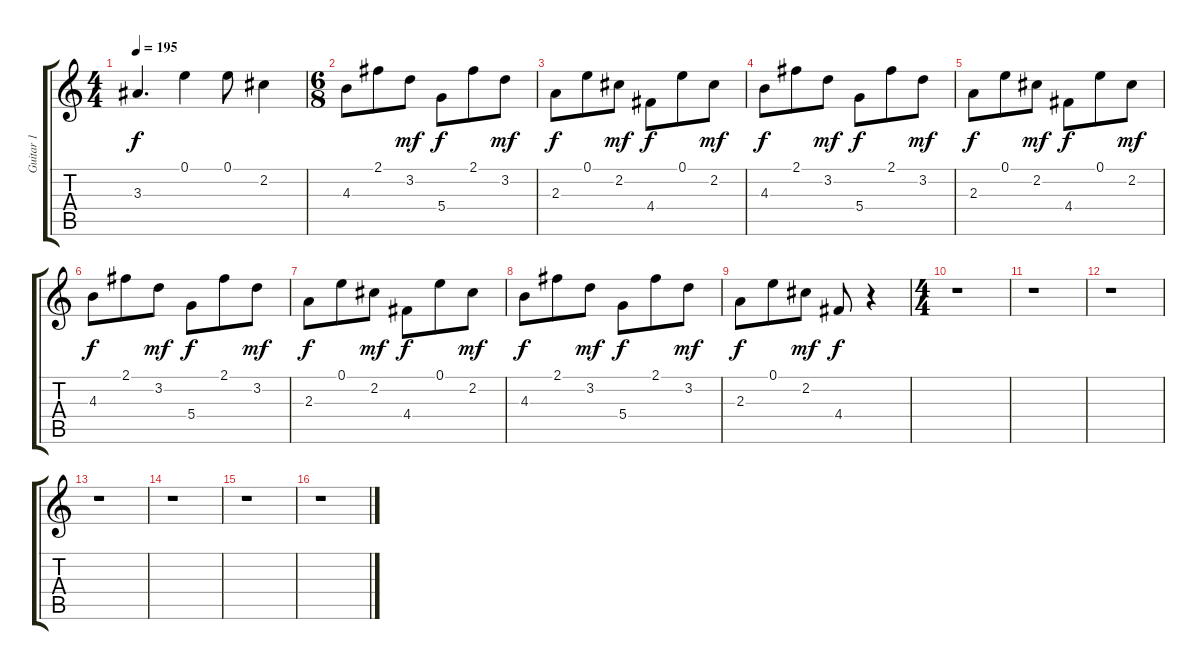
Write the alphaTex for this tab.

\track ("Guitar 1" "Guitar 1") {instrument acousticguitarsteel}
\staff {score tabs}
\tuning (E4 B3 G3 D3 A2 E2) {hide}
\ts (4 4)
\tempo 195
\clef g2
\ks c
3.3.4{d dy f} 0.1.4 0.1.8 2.2.4 |
\ts (6 8)
4.3.8 2.1.8 3.2.8{dy mf} 5.4.8{dy f} 2.1.8 3.2.8{dy mf} |
2.3.8{dy f} 0.1.8 2.2.8{dy mf} 4.4.8{dy f} 0.1.8 2.2.8{dy mf} |
4.3.8{dy f} 2.1.8 3.2.8{dy mf} 5.4.8{dy f} 2.1.8 3.2.8{dy mf} |
2.3.8{dy f} 0.1.8 2.2.8{dy mf} 4.4.8{dy f} 0.1.8 2.2.8{dy mf} |
4.3.8{dy f} 2.1.8 3.2.8{dy mf} 5.4.8{dy f} 2.1.8 3.2.8{dy mf} |
2.3.8{dy f} 0.1.8 2.2.8{dy mf} 4.4.8{dy f} 0.1.8 2.2.8{dy mf} |
4.3.8{dy f} 2.1.8 3.2.8{dy mf} 5.4.8{dy f} 2.1.8 3.2.8{dy mf} |
2.3.8{dy f} 0.1.8 2.2.8{dy mf} 4.4.8{dy f} r.4 |
\ts (4 4)
r.1 |
r.1 |
r.1 |
r.1 |
r.1 |
r.1 |
r.1
